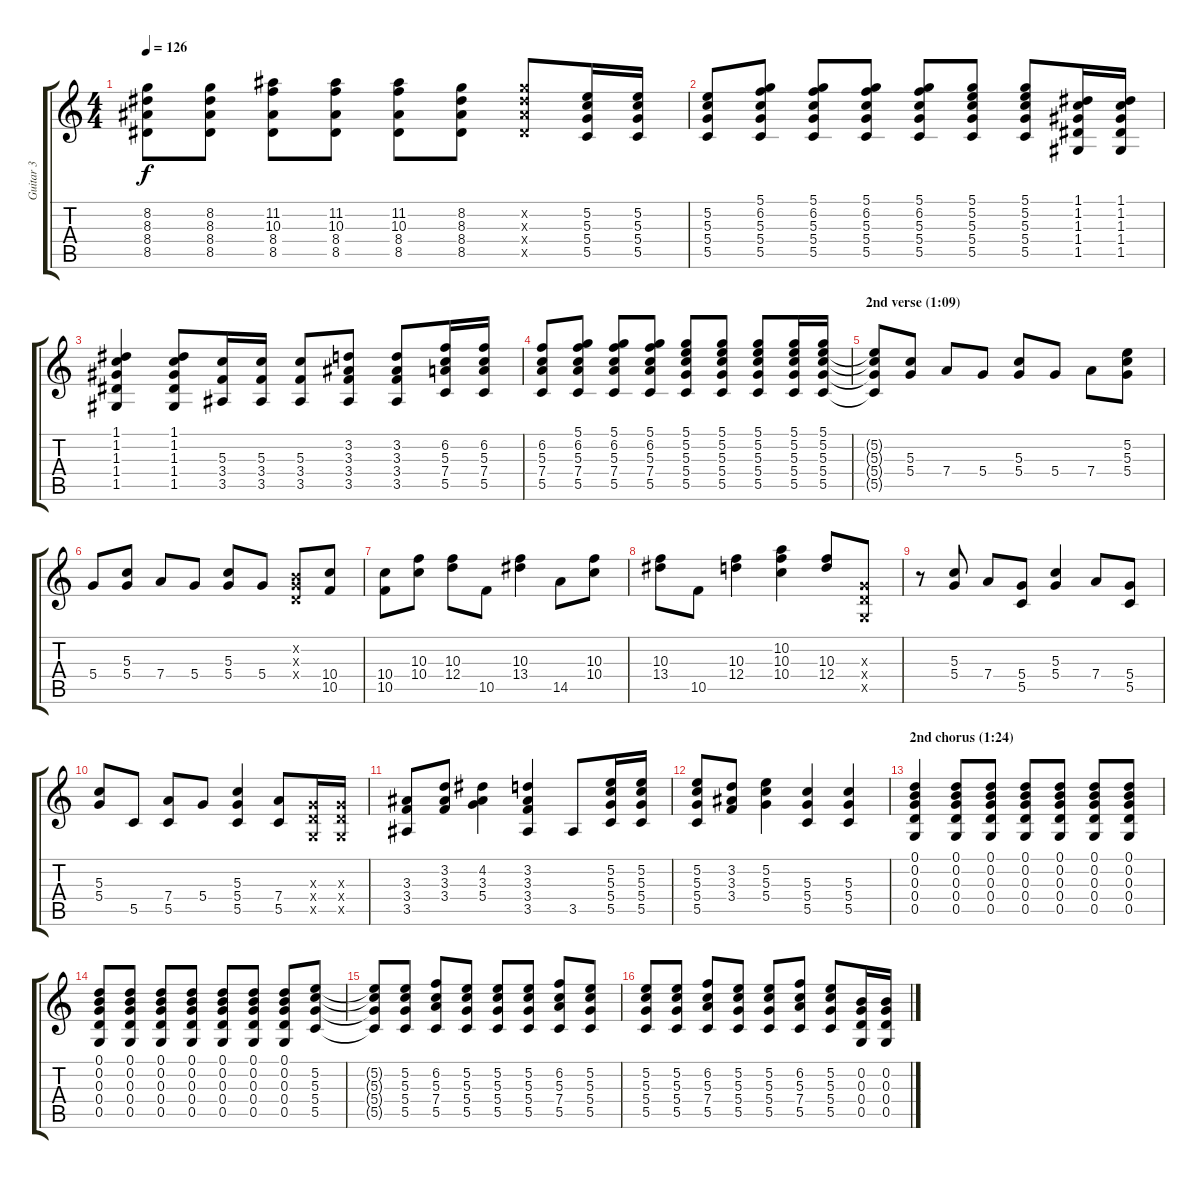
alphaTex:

\track ("Guitar 3" "Guitar 3") {instrument acousticguitarsteel}
\staff {score tabs}
\tuning (D4 B3 G3 D3 G2 D2) {hide}
\ts (4 4)
\tempo 126
\clef g2
\ks c
(8.2 8.3 8.4 8.5).8{dy f} (8.2 8.3 8.4 8.5).8 (11.2 10.3 8.4 8.5).8 (11.2 10.3 8.4 8.5).8 (11.2 10.3 8.4 8.5).8 (8.2 8.3 8.4 8.5).8 (8.2{x} 8.3{x} 8.4{x} 8.5{x}).8 (5.2 5.3 5.4 5.5).16 (5.2 5.3 5.4 5.5).16 |
(5.2 5.3 5.4 5.5).8 (5.1 6.2 5.3 5.4 5.5).8 (5.1 6.2 5.3 5.4 5.5).8 (5.1 6.2 5.3 5.4 5.5).8 (5.1 6.2 5.3 5.4 5.5).8 (5.1 5.2 5.3 5.4 5.5).8 (5.1 5.2 5.3 5.4 5.5).8 (1.1 1.2 1.3 1.4 1.5).16 (1.1 1.2 1.3 1.4 1.5).16 |
(1.1 1.2 1.3 1.4 1.5).4 (1.1 1.2 1.3 1.4 1.5).8 (5.3 3.4 3.5).16 (5.3 3.4 3.5).16 (5.3 3.4 3.5).8 (3.2 3.3 3.4 3.5).8 (3.2 3.3 3.4 3.5).8 (6.2 5.3 7.4 5.5).16 (6.2 5.3 7.4 5.5).16 |
(6.2 5.3 7.4 5.5).8 (5.1 6.2 5.3 7.4 5.5).8 (5.1 6.2 5.3 7.4 5.5).8 (5.1 6.2 5.3 7.4 5.5).8 (5.1 5.2 5.3 5.4 5.5).8 (5.1 5.2 5.3 5.4 5.5).8 (5.1 5.2 5.3 5.4 5.5).8 (5.1 5.2 5.3 5.4 5.5).16 (5.1 5.2 5.3 5.4 5.5).16 |
\section ("" "2nd verse (1:09)")
(5.2{t} 5.3{t} 5.4{t} 5.5{t}).8 (5.3 5.4).8 7.4.8 5.4.8 (5.3 5.4).8 5.4.8 7.4.8 (5.2 5.3 5.4).8 |
5.4.8 (5.3 5.4).8 7.4.8 5.4.8 (5.3 5.4).8 5.4.8 (0.2{x} 0.3{x} 0.4{x}).8 (10.4 10.5).8 |
(10.4 10.5).8 (10.3 10.4).8 (10.3 12.4).8 10.5.8 (10.3 13.4).4 14.5.8 (10.3 10.4).8 |
(10.3 13.4).8 10.5.8 (10.3 12.4).4 (10.2 10.3 10.4).4 (10.3 12.4).8 (0.3{x} 0.4{x} 0.5{x}).8 |
r.8 (5.3 5.4).8 7.4.8 (5.4 5.5).8 (5.3 5.4).4 7.4.8 (5.4 5.5).8 |
(5.3 5.4).8 5.5.8 (7.4 5.5).8 5.4.8 (5.3 5.4 5.5).4 (7.4 5.5).8 (0.3{x} 0.4{x} 0.5{x}).16 (0.3{x} 0.4{x} 0.5{x}).16 |
(3.3 3.4 3.5).8 (3.2 3.3 3.4).8 (4.2 3.3 5.4).4 (3.2 3.3 3.4 3.5).4 3.5.8 (5.2 5.3 5.4 5.5).16 (5.2 5.3 5.4 5.5).16 |
(5.2 5.3 5.4 5.5).8 (3.2 3.3 3.4).8 (5.2 5.3 5.4).4 (5.3 5.4 5.5).4 (5.3 5.4 5.5).4 |
\section ("" "2nd chorus (1:24)")
(0.1 0.2 0.3 0.4 0.5).4 (0.1 0.2 0.3 0.4 0.5).8 (0.1 0.2 0.3 0.4 0.5).8 (0.1 0.2 0.3 0.4 0.5).8 (0.1 0.2 0.3 0.4 0.5).8 (0.1 0.2 0.3 0.4 0.5).8 (0.1 0.2 0.3 0.4 0.5).8 |
(0.1 0.2 0.3 0.4 0.5).8 (0.1 0.2 0.3 0.4 0.5).8 (0.1 0.2 0.3 0.4 0.5).8 (0.1 0.2 0.3 0.4 0.5).8 (0.1 0.2 0.3 0.4 0.5).8 (0.1 0.2 0.3 0.4 0.5).8 (0.1 0.2 0.3 0.4 0.5).8 (5.2 5.3 5.4 5.5).8 |
(5.2{t} 5.3{t} 5.4{t} 5.5{t}).8 (5.2 5.3 5.4 5.5).8 (6.2 5.3 7.4 5.5).8 (5.2 5.3 5.4 5.5).8 (5.2 5.3 5.4 5.5).8 (5.2 5.3 5.4 5.5).8 (6.2 5.3 7.4 5.5).8 (5.2 5.3 5.4 5.5).8 |
(5.2 5.3 5.4 5.5).8 (5.2 5.3 5.4 5.5).8 (6.2 5.3 7.4 5.5).8 (5.2 5.3 5.4 5.5).8 (5.2 5.3 5.4 5.5).8 (6.2 5.3 7.4 5.5).8 (5.2 5.3 5.4 5.5).8 (0.2 0.3 0.4 0.5).16 (0.2 0.3 0.4 0.5).16
